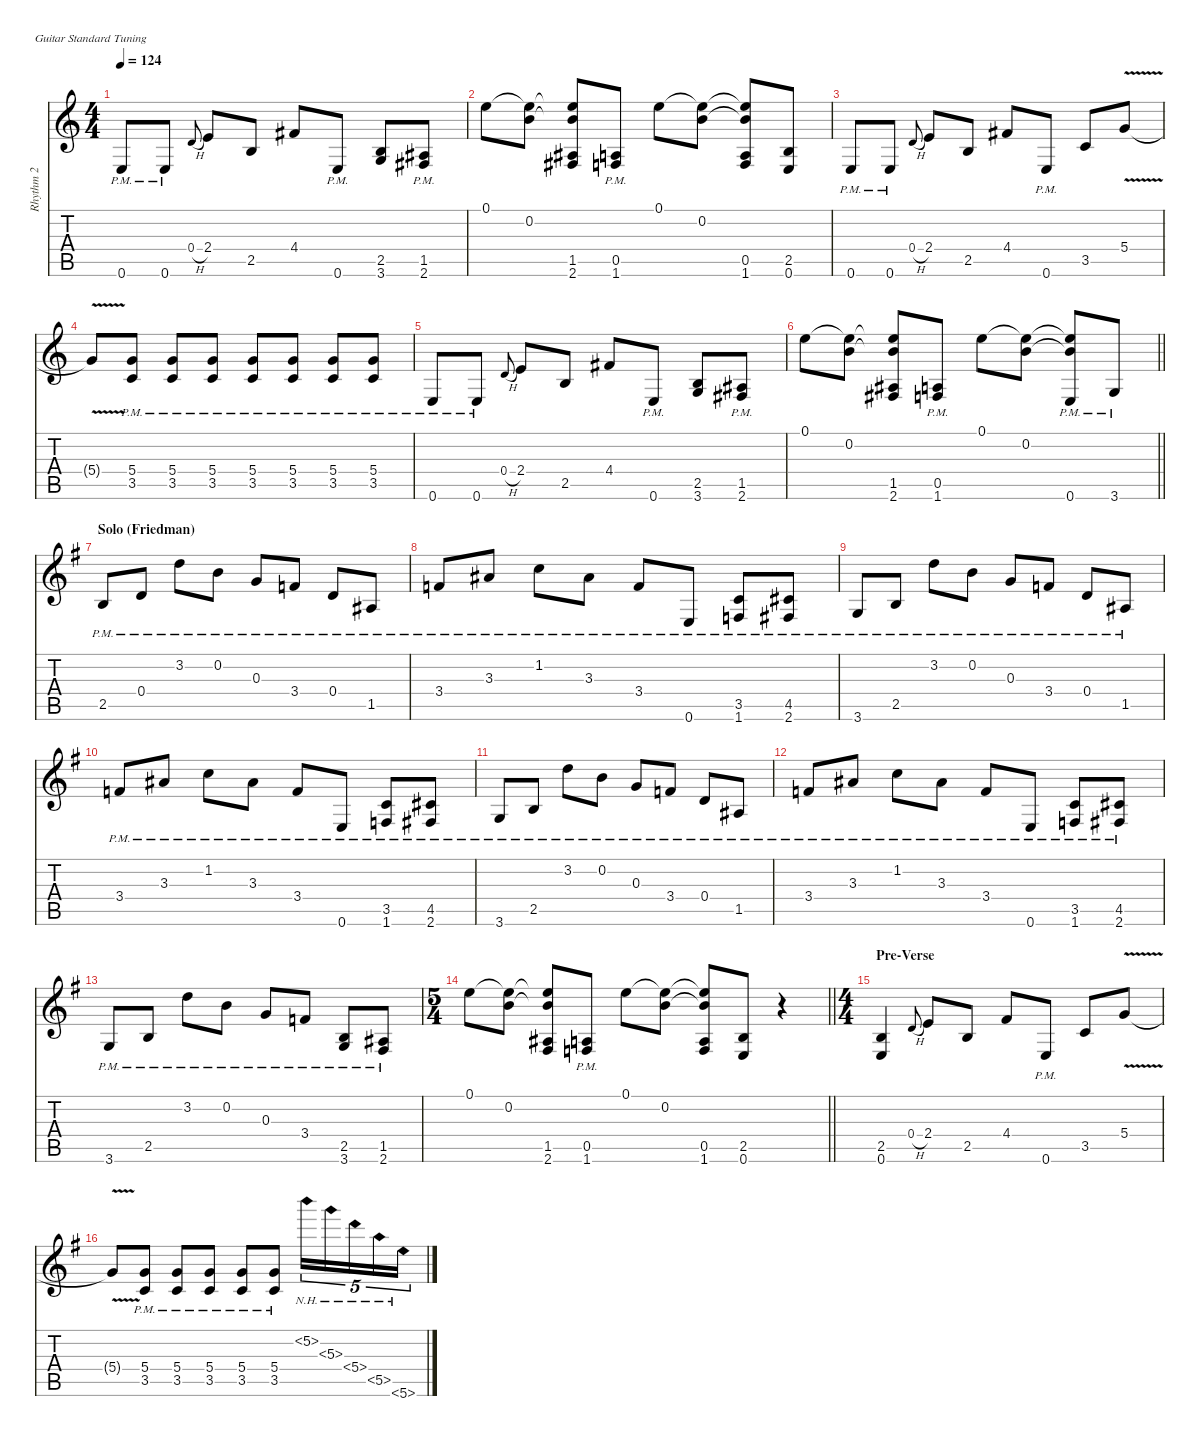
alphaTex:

\defaultSystemsLayout 4
\hideDynamics
\bracketExtendMode nobrackets
\firstSystemTrackNameMode fullname
\otherSystemsTrackNameOrientation horizontal
\track ("Rhythm 2" "dist.guit.") {defaultSystemsLayout 4 instrument distortionguitar}
\staff {score tabs}
\tuning (E4 B3 G3 D3 A2 E2)
\ts (4 4)
\tempo 124
\clef g2
\ks c
0.6{pm}.8{dy f beam Up} 0.6{pm}.8{beam Up} 0.4{h}.8{gr onbeat dy mf beam Up} 2.4.8{dy f beam Up} 2.5.8{beam Up} 4.4{acc #}.8{beam Up} 0.6{pm}.8{beam Up} (2.5 3.6).8{beam Up} (1.5{pm acc #} 2.6{pm acc #}).8{beam Up} |
0.1.8{beam Down} (0.1{t} 0.2).8{beam Down} (0.1{t} 0.2{t} 1.5{acc #} 2.6{acc #}).8{beam Up} (0.5{pm} 1.6{pm}).8{beam Up} 0.1.8{beam Down} (0.1{t} 0.2).8{beam Down} (0.1{t} 0.2{t} 0.5 1.6).8{beam Up} (2.5 0.6).8{beam Up} |
0.6{pm}.8{beam Up} 0.6{pm}.8{beam Up} 0.4{h}.8{gr onbeat dy mf beam Up} 2.4.8{dy f beam Up} 2.5.8{beam Up} 4.4{acc #}.8{beam Up} 0.6{pm}.8{beam Up} 3.5.8{beam Up} 5.4{v}.8{beam Up} |
5.4{v t}.8{beam Up} (5.4{pm} 3.5{pm}).8{beam Up} (5.4{pm} 3.5{pm}).8{beam Up} (5.4{pm} 3.5{pm}).8{beam Up} (5.4{pm} 3.5{pm}).8{beam Up} (5.4{pm} 3.5{pm}).8{beam Up} (5.4{pm} 3.5{pm}).8{beam Up} (5.4{pm} 3.5{pm}).8{beam Up} |
0.6{pm}.8{beam Up} 0.6{pm}.8{beam Up} 0.4{h}.8{gr onbeat dy mf beam Up} 2.4.8{dy f beam Up} 2.5.8{beam Up} 4.4{acc #}.8{beam Up} 0.6{pm}.8{beam Up} (2.5 3.6).8{beam Up} (1.5{pm acc #} 2.6{pm acc #}).8{beam Up} |
\barLineRight lightlight
0.1.8{beam Down} (0.1{t} 0.2).8{beam Down} (0.1{t} 0.2{t} 1.5{acc #} 2.6{acc #}).8{beam Up} (0.5{pm} 1.6{pm}).8{beam Up} 0.1.8{beam Down} (0.1{t} 0.2).8{beam Down} (0.1{t} 0.2{t} 0.6{pm}).8{beam Up} 3.6{pm}.8{beam Up} |
\section ("" "Solo (Friedman)")
\ks g
2.5{pm acc forcenatural}.8{beam Up} 0.4{pm acc forcenatural}.8{beam Up} 3.2{pm acc forcenatural}.8{beam Down} 0.2{pm acc forcenatural}.8{beam Down} 0.3{pm acc forcenatural}.8{beam Up} 3.4{pm acc forcenatural}.8{beam Up} 0.4{pm acc forcenatural}.8{beam Up} 1.5{pm acc #}.8{beam Up} |
3.4{pm acc forcenatural}.8{beam Up} 3.3{pm acc #}.8{beam Up} 1.2{pm acc forcenatural}.8{beam Down} 3.3{pm acc #}.8{beam Down} 3.4{pm acc forcenatural}.8{beam Up} 0.6{pm acc forcenatural}.8{beam Up} (3.5{pm acc forcenatural} 1.6{pm acc forcenatural}).8{beam Up} (4.5{pm acc #} 2.6{pm acc #}).8{beam Up} |
3.6{pm acc forcenatural}.8{beam Up} 2.5{pm acc forcenatural}.8{beam Up} 3.2{pm acc forcenatural}.8{beam Down} 0.2{pm acc forcenatural}.8{beam Down} 0.3{pm acc forcenatural}.8{beam Up} 3.4{pm acc forcenatural}.8{beam Up} 0.4{pm acc forcenatural}.8{beam Up} 1.5{pm acc #}.8{beam Up} |
3.4{pm acc forcenatural}.8{beam Up} 3.3{pm acc #}.8{beam Up} 1.2{pm acc forcenatural}.8{beam Down} 3.3{pm acc #}.8{beam Down} 3.4{pm acc forcenatural}.8{beam Up} 0.6{pm acc forcenatural}.8{beam Up} (3.5{pm acc forcenatural} 1.6{pm acc forcenatural}).8{beam Up} (4.5{pm acc #} 2.6{pm acc #}).8{beam Up} |
3.6{pm acc forcenatural}.8{beam Up} 2.5{pm acc forcenatural}.8{beam Up} 3.2{pm acc forcenatural}.8{beam Down} 0.2{pm acc forcenatural}.8{beam Down} 0.3{pm acc forcenatural}.8{beam Up} 3.4{pm acc forcenatural}.8{beam Up} 0.4{pm acc forcenatural}.8{beam Up} 1.5{pm acc #}.8{beam Up} |
3.4{pm acc forcenatural}.8{beam Up} 3.3{pm acc #}.8{beam Up} 1.2{pm acc forcenatural}.8{beam Down} 3.3{pm acc #}.8{beam Down} 3.4{pm acc forcenatural}.8{beam Up} 0.6{pm acc forcenatural}.8{beam Up} (3.5{pm acc forcenatural} 1.6{pm acc forcenatural}).8{beam Up} (4.5{pm acc #} 2.6{pm acc #}).8{beam Up} |
3.6{pm acc forcenatural}.8{beam Up} 2.5{pm acc forcenatural}.8{beam Up} 3.2{pm acc forcenatural}.8{beam Down} 0.2{pm acc forcenatural}.8{beam Down} 0.3{pm acc forcenatural}.8{beam Up} 3.4{pm acc forcenatural}.8{beam Up} (2.5{pm acc forcenatural} 3.6{pm acc forcenatural}).8{beam Up} (1.5{pm acc #} 2.6{pm acc #}).8{beam Up} |
\ts (5 4)
\beaming (8 2 2 2 4)
\barLineRight lightlight
0.1{acc forcenatural}.8{beam Down} (0.1{t acc forcenatural} 0.2{acc forcenatural}).8{beam Down} (0.1{t acc forcenatural} 0.2{t acc forcenatural} 1.5{acc #} 2.6{acc #}).8{beam Up} (0.5{pm acc forcenatural} 1.6{pm acc forcenatural}).8{beam Up} 0.1{acc forcenatural}.8{beam Down} (0.1{t acc forcenatural} 0.2{acc forcenatural}).8{beam Down} (0.1{t acc forcenatural} 0.2{t acc forcenatural} 0.5{acc forcenatural} 1.6{acc forcenatural}).8{beam Up} (2.5{acc forcenatural} 0.6{acc forcenatural}).8{beam Up} r.4{beam Up} |
\ts (4 4)
\beaming (8 2 2 2 2)
\section ("" "Pre-Verse")
(2.5{acc forcenatural} 0.6{acc forcenatural}).4{beam Up} 0.4{h acc forcenatural}.8{gr onbeat dy mf beam Up} 2.4{acc forcenatural}.8{dy f beam Up} 2.5{acc forcenatural}.8{beam Up} 4.4{acc #}.8{beam Up} 0.6{pm acc forcenatural}.8{beam Up} 3.5{acc forcenatural}.8{beam Up} 5.4{v acc forcenatural}.8{beam Up} |
5.4{v t acc forcenatural}.8{beam Up} (5.4{pm acc forcenatural} 3.5{pm acc forcenatural}).8{beam Up} (5.4{pm acc forcenatural} 3.5{pm acc forcenatural}).8{beam Up} (5.4{pm acc forcenatural} 3.5{pm acc forcenatural}).8{beam Up} (5.4{pm acc forcenatural} 3.5{pm acc forcenatural}).8{beam Up} (5.4{pm acc forcenatural} 3.5{pm acc forcenatural}).8{beam Up} 5.2{nh acc forcenatural}.16{tu (5 4) beam Down} 5.3{nh acc forcenatural}.16{tu (5 4) beam Down} 5.4{nh acc forcenatural}.16{tu (5 4) beam Down} 5.5{nh acc forcenatural}.16{tu (5 4) beam Down} 5.6{nh acc forcenatural}.16{tu (5 4) beam Down}
